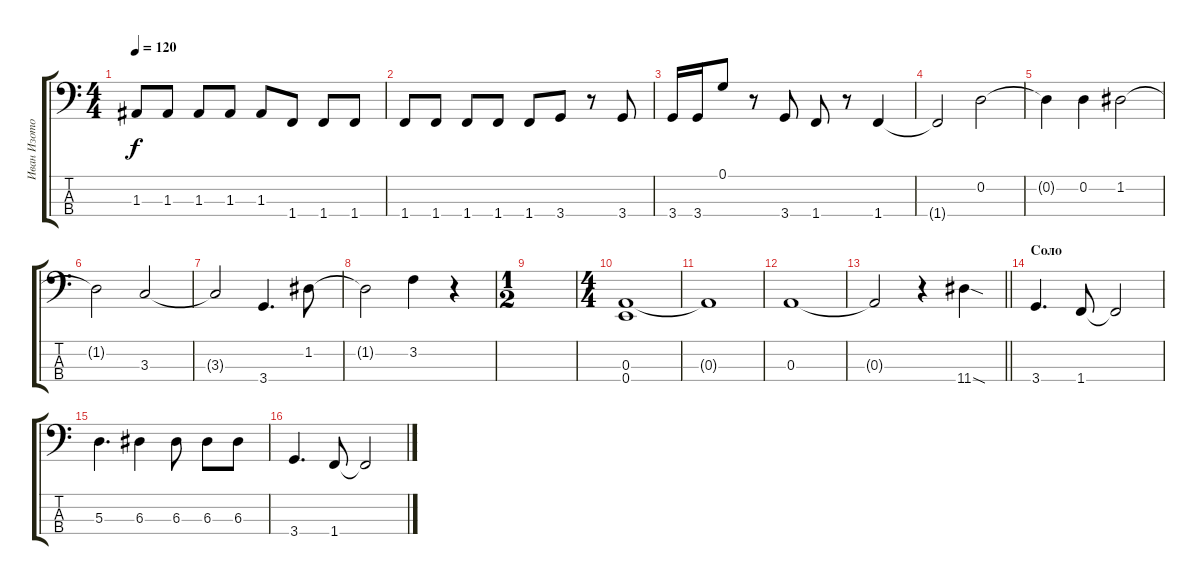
\track ("Иван Изотов               (Бас-гитара)" "Иван Изото") {instrument electricbassfinger}
\staff {score tabs}
\tuning (G2 D2 A1 E1) {hide}
\ts (4 4)
\tempo 120
\clef f4
\ks c
1.3.8{dy f} 1.3.8 1.3.8 1.3.8 1.3.8 1.4.8 1.4.8 1.4.8 |
1.4.8 1.4.8 1.4.8 1.4.8 1.4.8 3.4.8 r.8 3.4.8 |
3.4.16 3.4.16 0.1.8 r.8 3.4.8 1.4.8 r.8 1.4.4 |
1.4{t}.2 0.2.2 |
0.2{t}.4 0.2.4 1.2.2 |
1.2{t}.2 3.3.2 |
3.3{t}.2 3.4.4{d} 1.2.8 |
1.2{t}.2 3.2.4 r.4 |
\ts (1 2)
|
\ts (4 4)
(0.3 0.4).1 |
0.3{t}.1 |
0.3.1 |
\barLineRight lightlight
0.3{t}.2 r.4 11.4{sod}.4 |
\section ("" "Соло")
3.4.4{d} 1.4.8 1.4{t}.2 |
5.3.4{d} 6.3.4 6.3.8 6.3.8 6.3.8 |
3.4.4{d} 1.4.8 1.4{t}.2
